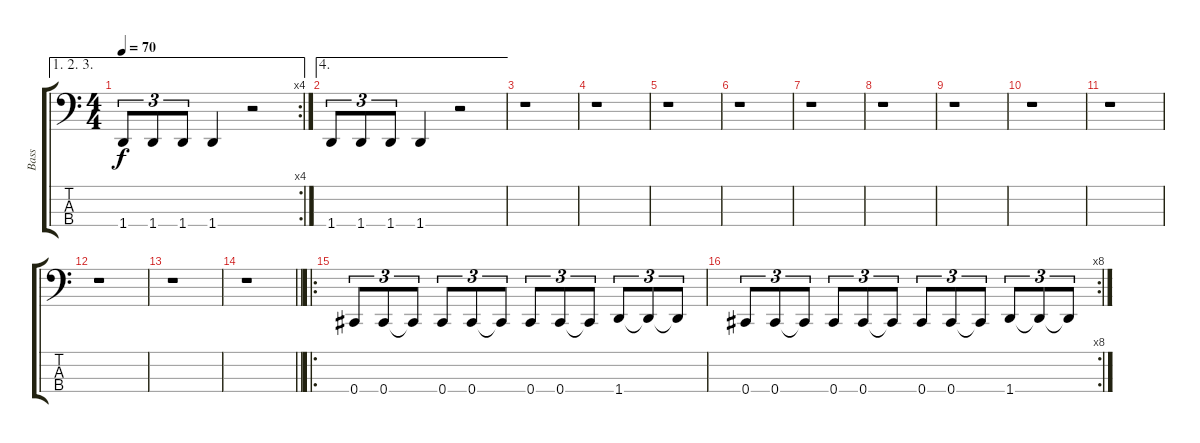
\track ("Bass" "Bass") {instrument electricbasspick}
\staff {score tabs}
\tuning (Gb2 Db2 Ab1 Db1) {hide}
\ae (1 2 3)
\rc 4
\ts (4 4)
\tempo 70
\clef f4
\ks c
1.4.8{tu (3 2) dy f} 1.4.8{tu (3 2)} 1.4.8{tu (3 2)} 1.4.4 r.2 |
\ae 4
1.4.8{tu (3 2)} 1.4.8{tu (3 2)} 1.4.8{tu (3 2)} 1.4.4 r.2 |
r.1 |
r.1 |
r.1 |
r.1 |
r.1 |
r.1 |
r.1 |
r.1 |
r.1 |
r.1 |
r.1 |
\barLineRight lightlight
r.1 |
\ro
0.4.8{tu (3 2)} 0.4.8{tu (3 2)} 0.4{t}.8{tu (3 2)} 0.4.8{tu (3 2)} 0.4.8{tu (3 2)} 0.4{t}.8{tu (3 2)} 0.4.8{tu (3 2)} 0.4.8{tu (3 2)} 0.4{t}.8{tu (3 2)} 1.4.8{tu (3 2)} 1.4{t}.8{tu (3 2)} 1.4{t}.8{tu (3 2)} |
\rc 8
0.4.8{tu (3 2)} 0.4.8{tu (3 2)} 0.4{t}.8{tu (3 2)} 0.4.8{tu (3 2)} 0.4.8{tu (3 2)} 0.4{t}.8{tu (3 2)} 0.4.8{tu (3 2)} 0.4.8{tu (3 2)} 0.4{t}.8{tu (3 2)} 1.4.8{tu (3 2)} 1.4{t}.8{tu (3 2)} 1.4{t}.8{tu (3 2)}
